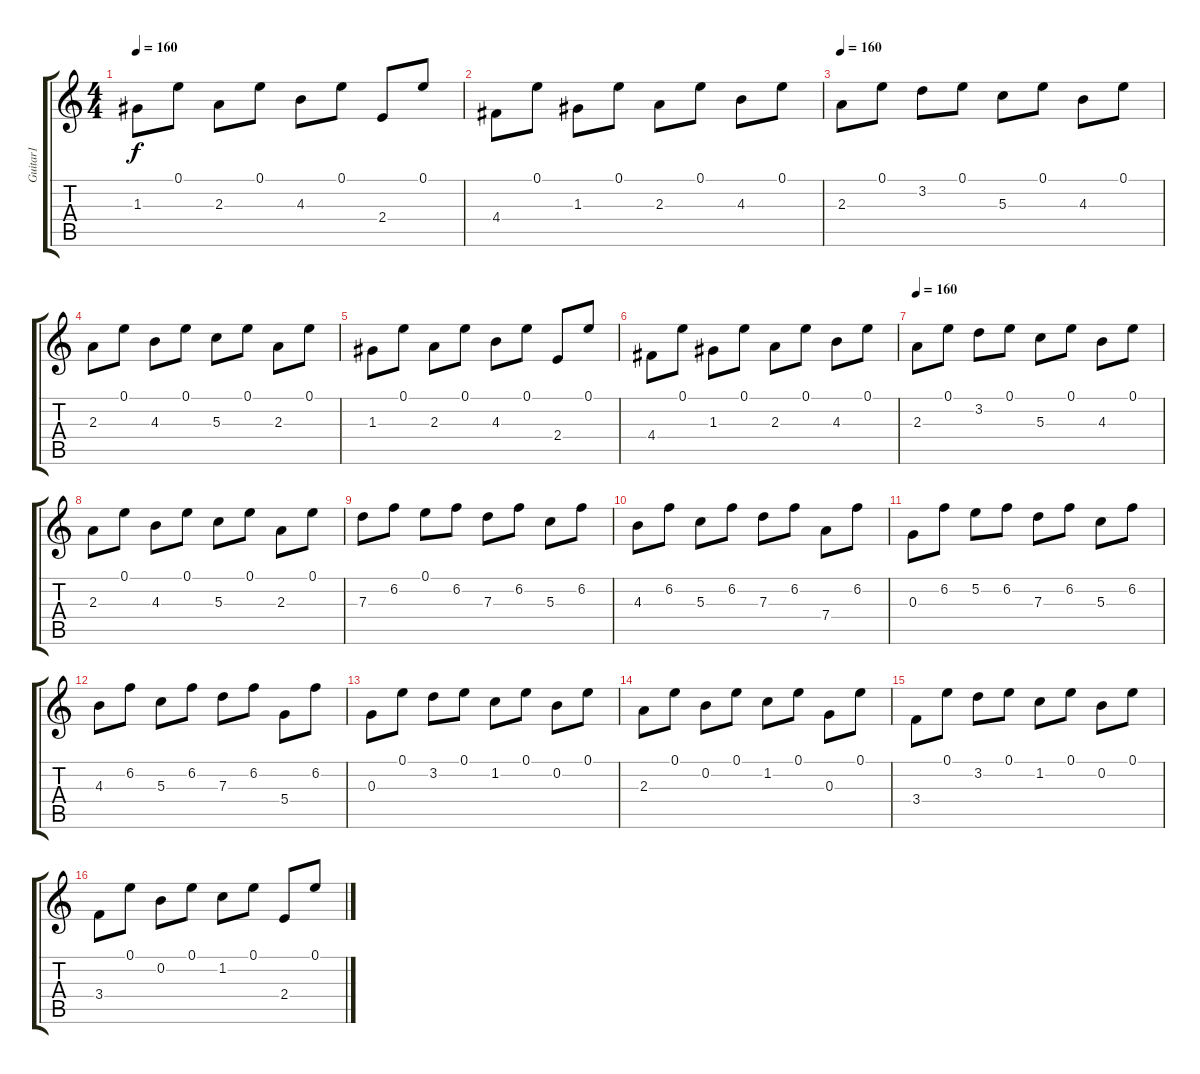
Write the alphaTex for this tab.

\track ("Guitar1" "Guitar1") {instrument acousticguitarnylon}
\staff {score tabs}
\tuning (E4 B3 G3 D3 A2 E2) {hide}
\ts (4 4)
\tempo 160
\clef g2
\ks c
1.3.8{dy f} 0.1.8 2.3.8 0.1.8 4.3.8 0.1.8 2.4.8 0.1.8 |
4.4.8 0.1.8 1.3.8 0.1.8 2.3.8 0.1.8 4.3.8 0.1.8 |
\tempo 160
2.3.8 0.1.8 3.2.8 0.1.8 5.3.8 0.1.8 4.3.8 0.1.8 |
2.3.8 0.1.8 4.3.8 0.1.8 5.3.8 0.1.8 2.3.8 0.1.8 |
1.3.8 0.1.8 2.3.8 0.1.8 4.3.8 0.1.8 2.4.8 0.1.8 |
4.4.8 0.1.8 1.3.8 0.1.8 2.3.8 0.1.8 4.3.8 0.1.8 |
\tempo 160
2.3.8 0.1.8 3.2.8 0.1.8 5.3.8 0.1.8 4.3.8 0.1.8 |
2.3.8 0.1.8 4.3.8 0.1.8 5.3.8 0.1.8 2.3.8 0.1.8 |
7.3.8 6.2.8 0.1.8 6.2.8 7.3.8 6.2.8 5.3.8 6.2.8 |
4.3.8 6.2.8 5.3.8 6.2.8 7.3.8 6.2.8 7.4.8 6.2.8 |
0.3.8 6.2.8 5.2.8 6.2.8 7.3.8 6.2.8 5.3.8 6.2.8 |
4.3.8 6.2.8 5.3.8 6.2.8 7.3.8 6.2.8 5.4.8 6.2.8 |
0.3.8 0.1.8 3.2.8 0.1.8 1.2.8 0.1.8 0.2.8 0.1.8 |
2.3.8 0.1.8 0.2.8 0.1.8 1.2.8 0.1.8 0.3.8 0.1.8 |
3.4.8 0.1.8 3.2.8 0.1.8 1.2.8 0.1.8 0.2.8 0.1.8 |
3.4.8 0.1.8 0.2.8 0.1.8 1.2.8 0.1.8 2.4.8 0.1.8
